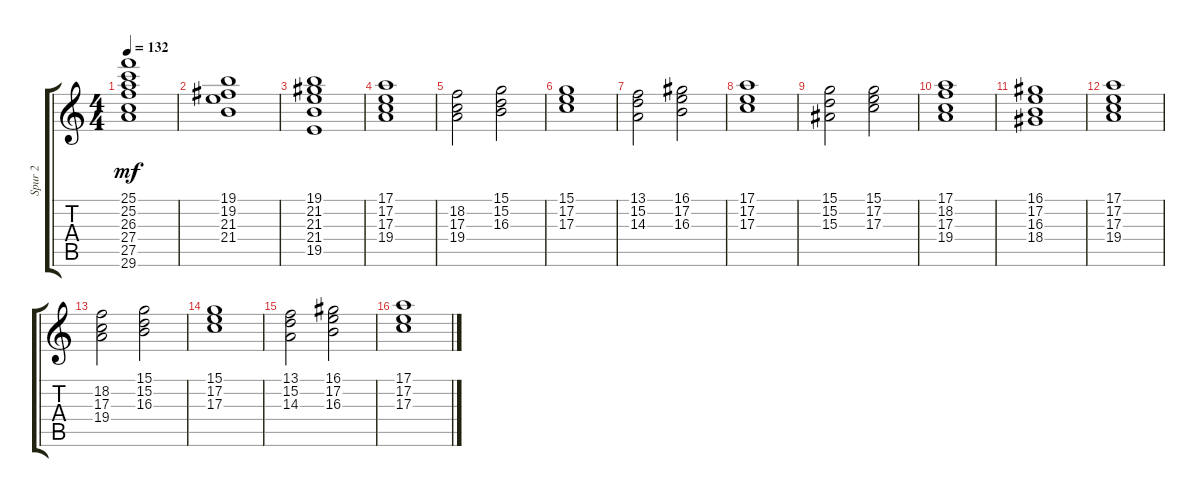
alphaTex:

\track ("Spur 2" "Spur 2") {instrument rockorgan}
\staff {score tabs}
\tuning (E4 B3 G3 D3 A2 E2) {hide}
\ts (4 4)
\tempo 132
\clef g2
\ks c
(25.1 25.2 26.3 27.4 27.5 29.6).1{dy mf} |
(19.1 19.2 21.3 21.4).1 |
(19.1 21.2 21.3 21.4 19.5).1 |
(17.1 17.2 17.3 19.4).1 |
(18.2 17.3 19.4).2 (15.1 15.2 16.3).2 |
(15.1 17.2 17.3).1 |
(13.1 15.2 14.3).2 (16.1 17.2 16.3).2 |
(17.1 17.2 17.3).1 |
(15.1 15.2 15.3).2 (15.1 17.2 17.3).2 |
(17.1 18.2 17.3 19.4).1 |
(16.1 17.2 16.3 18.4).1 |
(17.1 17.2 17.3 19.4).1 |
(18.2 17.3 19.4).2 (15.1 15.2 16.3).2 |
(15.1 17.2 17.3).1 |
(13.1 15.2 14.3).2 (16.1 17.2 16.3).2 |
(17.1 17.2 17.3).1
